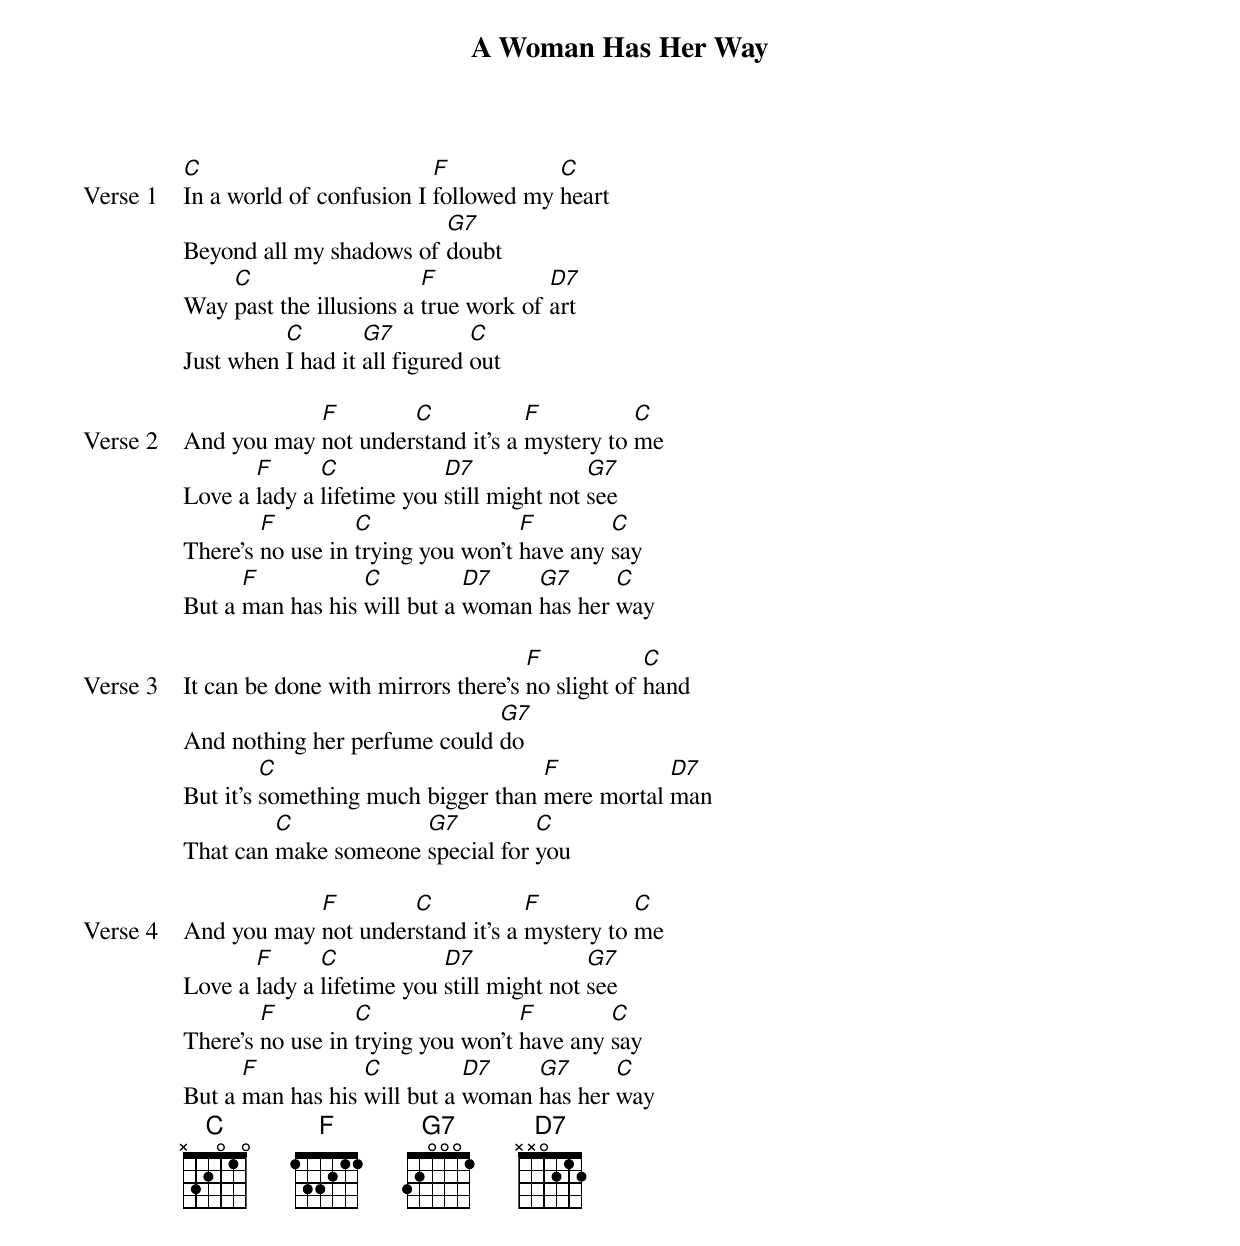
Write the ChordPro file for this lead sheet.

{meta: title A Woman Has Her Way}
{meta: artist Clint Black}
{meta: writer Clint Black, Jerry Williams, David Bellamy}

{start_of_verse: Verse 1}
[C]In a world of confusion I [F]followed my [C]heart
Beyond all my shadows of [G7]doubt
Way [C]past the illusions a [F]true work of [D7]art
Just when [C]I had it [G7]all figured [C]out
{end_of_verse}

{start_of_verse: Verse 2}
And you may [F]not under[C]stand it's a [F]mystery to [C]me
Love a [F]lady a [C]lifetime you [D7]still might not [G7]see
There's [F]no use in [C]trying you won't [F]have any [C]say
But a [F]man has his [C]will but a [D7]woman [G7]has her [C]way
{end_of_verse}

{start_of_verse: Verse 3}
It can be done with mirrors there's [F]no slight of [C]hand
And nothing her perfume could [G7]do
But it's [C]something much bigger than [F]mere mortal [D7]man
That can [C]make someone [G7]special for [C]you
{end_of_verse}

{start_of_verse: Verse 4}
And you may [F]not under[C]stand it's a [F]mystery to [C]me
Love a [F]lady a [C]lifetime you [D7]still might not [G7]see
There's [F]no use in [C]trying you won't [F]have any [C]say
But a [F]man has his [C]will but a [D7]woman [G7]has her [C]way
{end_of_verse}
